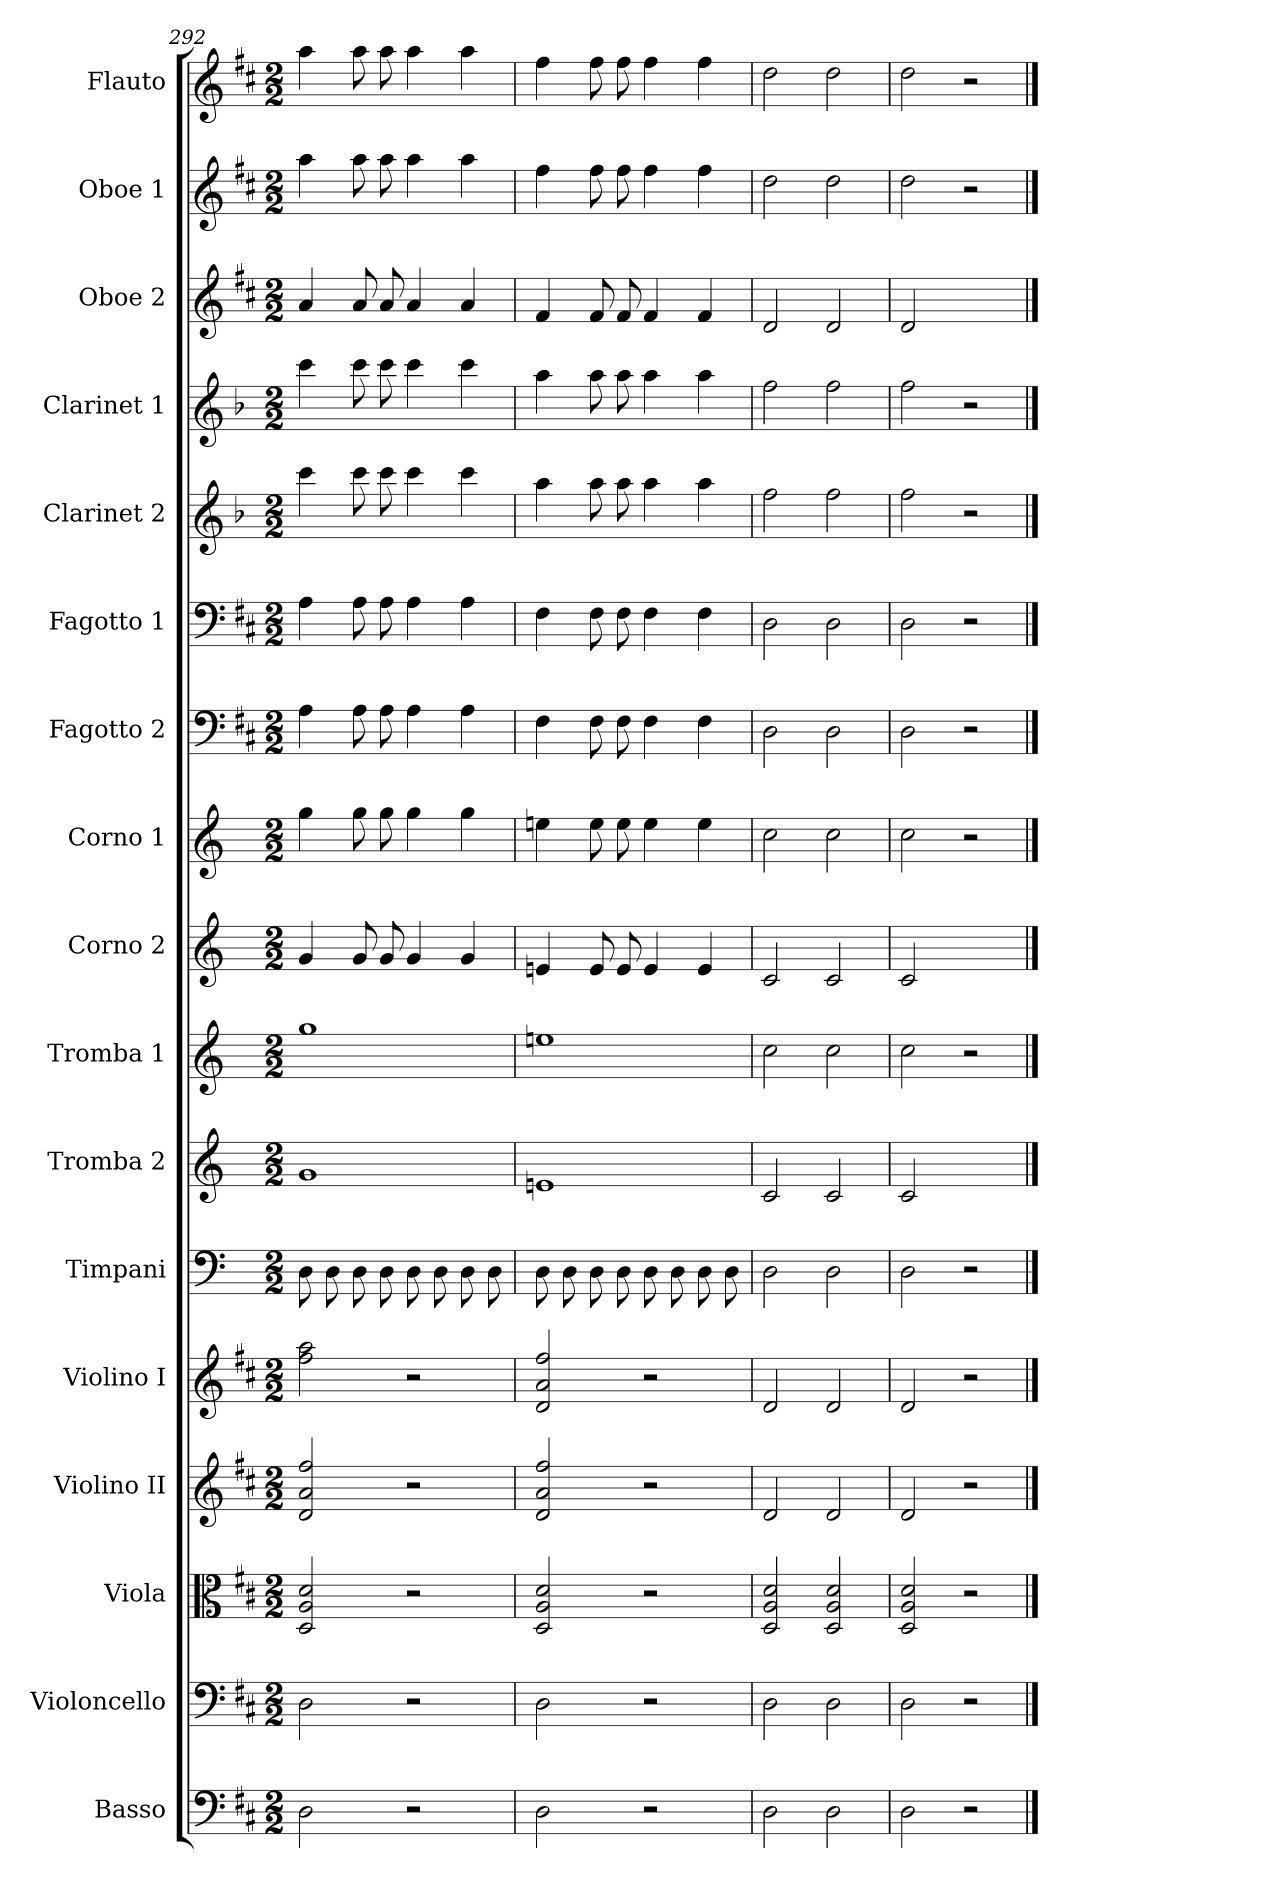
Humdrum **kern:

**kern	**kern	**kern	**kern	**kern	**kern	**kern	**kern	**kern	**kern	**kern	**kern	**kern	**kern	**kern	**kern	**kern
*part17	*part16	*part15	*part14	*part13	*part12	*part11	*part10	*part9	*part8	*part7	*part6	*part5	*part4	*part3	*part2	*part1
*staff17	*staff16	*staff15	*staff14	*staff13	*staff12	*staff11	*staff10	*staff9	*staff8	*staff7	*staff6	*staff5	*staff4	*staff3	*staff2	*staff1
*I"Basso	*I"Violoncello	*I"Viola	*I"Violino II	*I"Violino I	*I"Timpani	*I"Tromba 2	*I"Tromba 1	*I"Corno 2	*I"Corno 1	*I"Fagotto 2	*I"Fagotto 1	*I"Clarinet 2	*I"Clarinet 1	*I"Oboe 2	*I"Oboe 1	*I"Flauto
*	*I'Vc	*I'Vla	*I'Vln	*I'Vln	*	*	*	*	*	*	*	*I'Cl	*I'Cl	*I'Ob	*I'Ob	*I'Fl
*clefF4	*clefF4	*clefC3	*clefG2	*clefG2	*clefF4	*clefG2	*clefG2	*clefG2	*clefG2	*clefF4	*clefF4	*clefG2	*clefG2	*clefG2	*clefG2	*clefG2
*ITrd7c12	*	*	*	*	*	*ITrd-1c-2	*ITrd-1c-2	*ITrd6c10	*ITrd6c10	*	*	*ITrd2c3	*ITrd2c3	*	*	*
*k[f#c#]	*k[f#c#]	*k[f#c#]	*k[f#c#]	*k[f#c#]	*	*	*	*	*	*k[f#c#]	*k[f#c#]	*k[f#c#]	*k[f#c#]	*k[f#c#]	*k[f#c#]	*k[f#c#]
*M2/2	*M2/2	*M2/2	*M2/2	*M2/2	*M2/2	*M2/2	*M2/2	*M2/2	*M2/2	*M2/2	*M2/2	*M2/2	*M2/2	*M2/2	*M2/2	*M2/2
=292	=292	=292	=292	=292	=292	=292	=292	=292	=292	=292	=292	=292	=292	=292	=292	=292
2DD	2D	2D 2A 2d	2d 2a 2ff#	2ff# 2aa	8D	1a	1aa	4A	4a	4A	4A	4aa	4aa	4a	4aa	4aa
.	.	.	.	.	8D	.	.	.	.	.	.	.	.	.	.	.
.	.	.	.	.	8D	.	.	8A	8a	8A	8A	8aa	8aa	8a	8aa	8aa
.	.	.	.	.	8D	.	.	8A	8a	8A	8A	8aa	8aa	8a	8aa	8aa
2r	2r	2r	2r	2r	8D	.	.	4A	4a	4A	4A	4aa	4aa	4a	4aa	4aa
.	.	.	.	.	8D	.	.	.	.	.	.	.	.	.	.	.
.	.	.	.	.	8D	.	.	4A	4a	4A	4A	4aa	4aa	4a	4aa	4aa
.	.	.	.	.	8D	.	.	.	.	.	.	.	.	.	.	.
=293	=293	=293	=293	=293	=293	=293	=293	=293	=293	=293	=293	=293	=293	=293	=293	=293
2DD	2D	2D 2A 2d	2d 2a 2ff#	2d 2a 2ff#	8D	1f#X	1ff#X	4F#X	4f#X	4F#	4F#	4ff#	4ff#	4f#	4ff#	4ff#
.	.	.	.	.	8D	.	.	.	.	.	.	.	.	.	.	.
.	.	.	.	.	8D	.	.	8F#	8f#	8F#	8F#	8ff#	8ff#	8f#	8ff#	8ff#
.	.	.	.	.	8D	.	.	8F#	8f#	8F#	8F#	8ff#	8ff#	8f#	8ff#	8ff#
2r	2r	2r	2r	2r	8D	.	.	4F#	4f#	4F#	4F#	4ff#	4ff#	4f#	4ff#	4ff#
.	.	.	.	.	8D	.	.	.	.	.	.	.	.	.	.	.
.	.	.	.	.	8D	.	.	4F#	4f#	4F#	4F#	4ff#	4ff#	4f#	4ff#	4ff#
.	.	.	.	.	8D	.	.	.	.	.	.	.	.	.	.	.
=294	=294	=294	=294	=294	=294	=294	=294	=294	=294	=294	=294	=294	=294	=294	=294	=294
2DD	2D	2D 2A 2d	2d	2d	2D	2d	2dd	2D	2d	2D	2D	2dd	2dd	2d	2dd	2dd
2DD	2D	2D 2A 2d	2d	2d	2D	2d	2dd	2D	2d	2D	2D	2dd	2dd	2d	2dd	2dd
=295	=295	=295	=295	=295	=295	=295	=295	=295	=295	=295	=295	=295	=295	=295	=295	=295
2DD	2D	2D 2A 2d	2d	2d	2D	2d	2dd	2D	2d	2D	2D	2dd	2dd	2d	2dd	2dd
2r	2r	2r	2r	2r	2r	2ryy	2r	2ryy	2r	2r	2r	2r	2r	2ryy	2r	2r
==	==	==	==	==	==	==	==	==	==	==	==	==	==	==	==	==
*-	*-	*-	*-	*-	*-	*-	*-	*-	*-	*-	*-	*-	*-	*-	*-	*-
